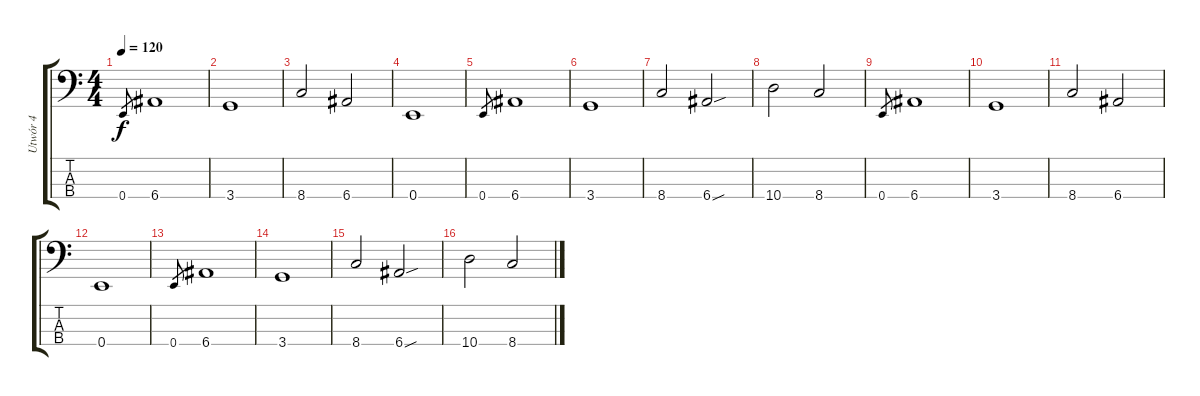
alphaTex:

\track ("Utwór 4" "Utwór 4") {instrument fretlessbass}
\staff {score tabs}
\tuning (G2 D2 A1 E1) {hide}
\ts (4 4)
\tempo 120
\clef f4
\ks c
0.4.8{gr dy f} 6.4.1 |
3.4.1 |
8.4.2 6.4.2 |
0.4.1 |
0.4.8{gr} 6.4.1 |
3.4.1 |
8.4.2 6.4{sou}.2 |
10.4.2 8.4.2 |
0.4.8{gr} 6.4.1 |
3.4.1 |
8.4.2 6.4.2 |
0.4.1 |
0.4.8{gr} 6.4.1 |
3.4.1 |
8.4.2 6.4{sou}.2 |
10.4.2 8.4.2
